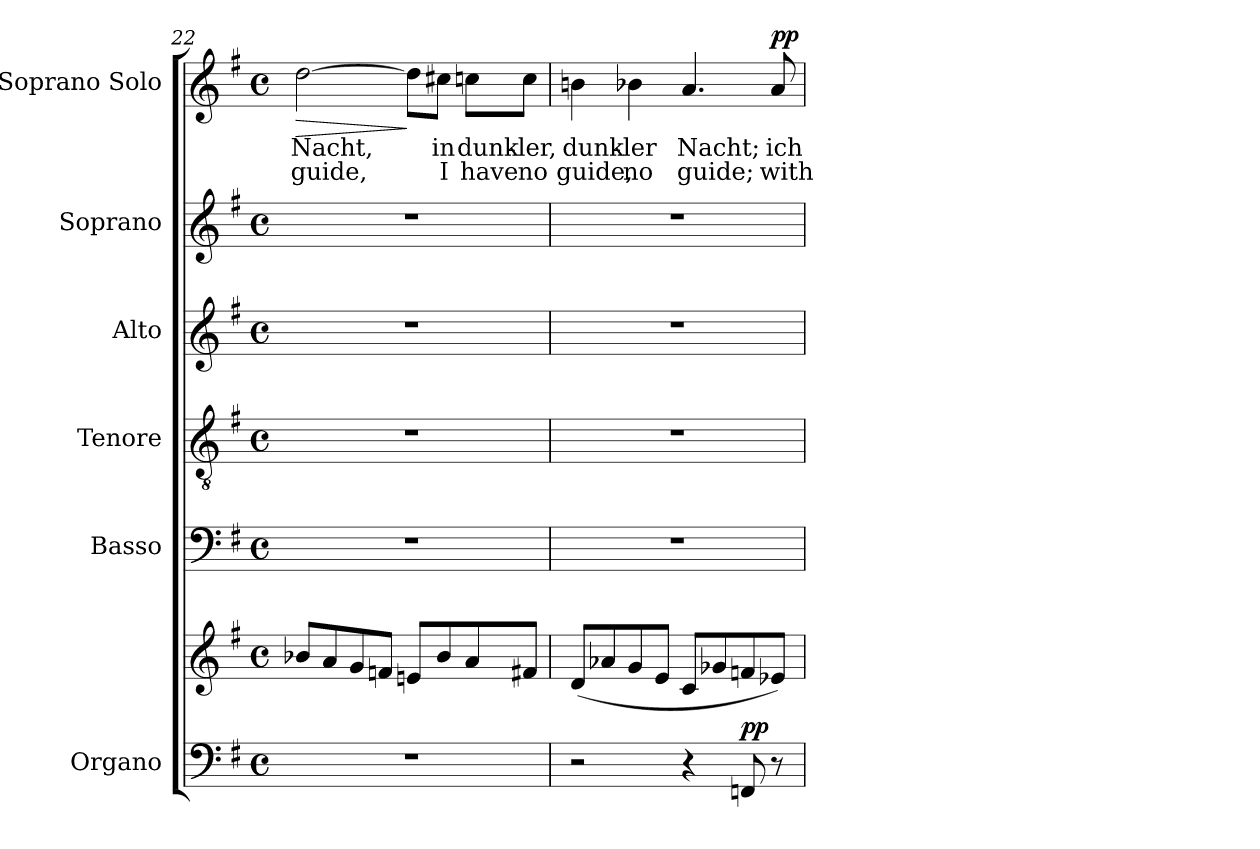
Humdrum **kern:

**kern	**kern	**dynam	**kern	**kern	**kern	**kern	**kern	**text	**text	**dynam
*part6	*part6	*part6	*part5	*part4	*part3	*part2	*part1	*part1	*part1	*part1
*staff7	*staff6	*staff6/7	*staff5	*staff4	*staff3	*staff2	*staff1	*staff1	*staff1	*staff1
*I"Organo	*	*	*I"Basso	*I"Tenore	*I"Alto	*I"Soprano	*I"Soprano Solo	*	*	*
!!LO:PB:g=z
*clefF4	*clefG2	*	*clefF4	*clefGv2	*clefG2	*clefG2	*clefG2	*	*	*
*k[f#]	*k[f#]	*	*k[f#]	*k[f#]	*k[f#]	*k[f#]	*k[f#]	*	*	*
*M4/4	*M4/4	*	*M4/4	*M4/4	*M4/4	*M4/4	*M4/4	*	*	*
*met(c)	*met(c)	*	*met(c)	*met(c)	*met(c)	*met(c)	*met(c)	*	*	*
=22	=22	=22	=22	=22	=22	=22	=22	=22	=22	=22
!	!	!	!	!	!	!	!	!	!	!LO:HP:b
1r	8b-X/L	.	1r	1r	1r	1r	[2dd\	Nacht,	guide,	>
.	8a/	.	.	.	.	.	.	.	.	.
.	8g/	.	.	.	.	.	.	.	.	.
.	8fn/J	.	.	.	.	.	.	.	.	.
.	8en/L	.	.	.	.	.	8dd\L]	.	.	]
.	8b-/	.	.	.	.	.	8cc#X\J	in	I	.
.	8a/	.	.	.	.	.	8ccn\L	dunk-	have	.
.	8f#X/J	.	.	.	.	.	8cc\J	-ler,	no	.
=23	=23	=23	=23	=23	=23	=23	=23	=23	=23	=23
2r	(8d/L	.	1r	1r	1r	1r	4bn\	dunk-	guide,	.
.	8a-X/	.	.	.	.	.	.	.	.	.
.	8g/	.	.	.	.	.	4b-X\	-ler	no	.
.	8e/J	.	.	.	.	.	.	.	.	.
4r	8c/L	.	.	.	.	.	4.a/	Nacht;	guide;	.
.	8g-X/	.	.	.	.	.	.	.	.	.
!	!	!LO:DY:a=2	!	!	!	!	!	!	!	!
8FFn/	8fn/	pp	.	.	.	.	.	.	.	.
!	!	!	!	!	!	!	!	!	!	!LO:DY:a
8r	8e-X/J)	.	.	.	.	.	8a/	ich	with-	pp
=	=	=	=	=	=	=	=	=	=	=
*-	*-	*-	*-	*-	*-	*-	*-	*-	*-	*-
